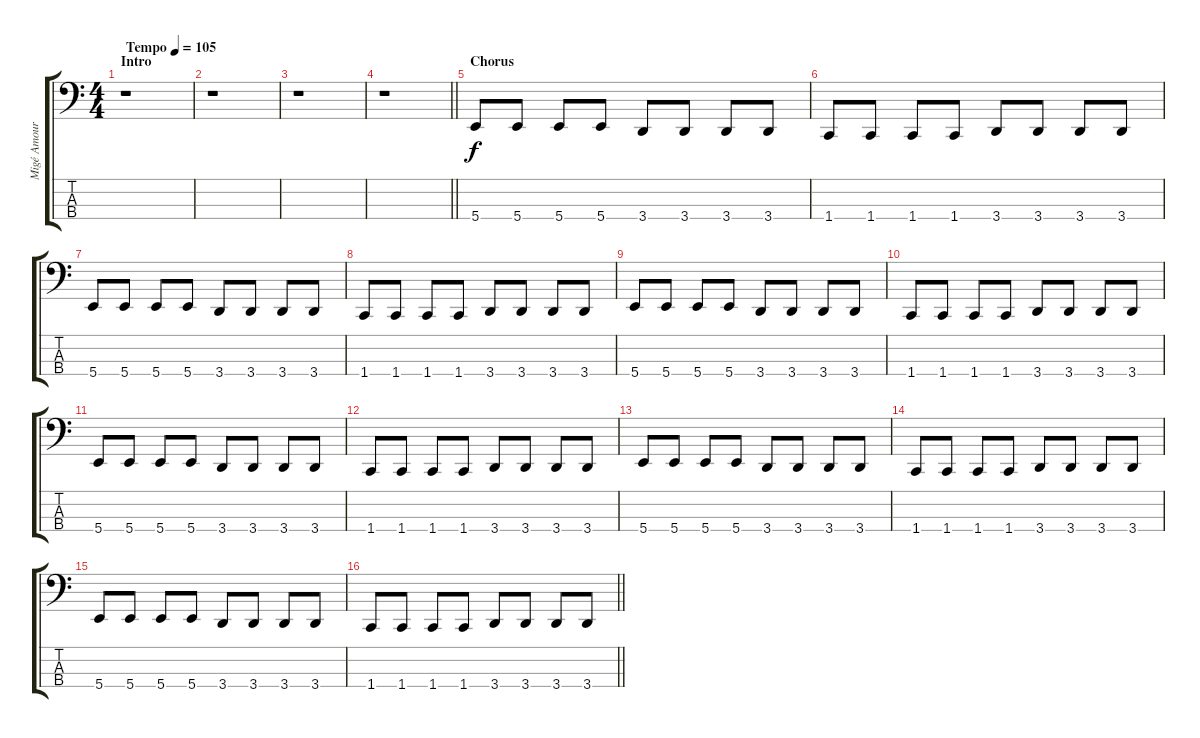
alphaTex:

\track ("Migé Amour (Bass)" "Migé Amour") {instrument electricbassfinger}
\staff {score tabs}
\tuning (D2 A1 E1 B0) {hide}
\ts (4 4)
\section ("" "Intro")
\tempo (105 "Tempo")
\clef f4
\ks c
r.1{dy f instrument electricbassfinger} |
r.1 |
r.1 |
\barLineRight lightlight
r.1 |
\section ("" "Chorus")
5.4.8 5.4.8 5.4.8 5.4.8 3.4.8 3.4.8 3.4.8 3.4.8 |
1.4.8 1.4.8 1.4.8 1.4.8 3.4.8 3.4.8 3.4.8 3.4.8 |
5.4.8 5.4.8 5.4.8 5.4.8 3.4.8 3.4.8 3.4.8 3.4.8 |
1.4.8 1.4.8 1.4.8 1.4.8 3.4.8 3.4.8 3.4.8 3.4.8 |
5.4.8 5.4.8 5.4.8 5.4.8 3.4.8 3.4.8 3.4.8 3.4.8 |
1.4.8 1.4.8 1.4.8 1.4.8 3.4.8 3.4.8 3.4.8 3.4.8 |
5.4.8 5.4.8 5.4.8 5.4.8 3.4.8 3.4.8 3.4.8 3.4.8 |
1.4.8 1.4.8 1.4.8 1.4.8 3.4.8 3.4.8 3.4.8 3.4.8 |
5.4.8 5.4.8 5.4.8 5.4.8 3.4.8 3.4.8 3.4.8 3.4.8 |
1.4.8 1.4.8 1.4.8 1.4.8 3.4.8 3.4.8 3.4.8 3.4.8 |
5.4.8 5.4.8 5.4.8 5.4.8 3.4.8 3.4.8 3.4.8 3.4.8 |
\barLineRight lightlight
1.4.8 1.4.8 1.4.8 1.4.8 3.4.8 3.4.8 3.4.8 3.4.8
